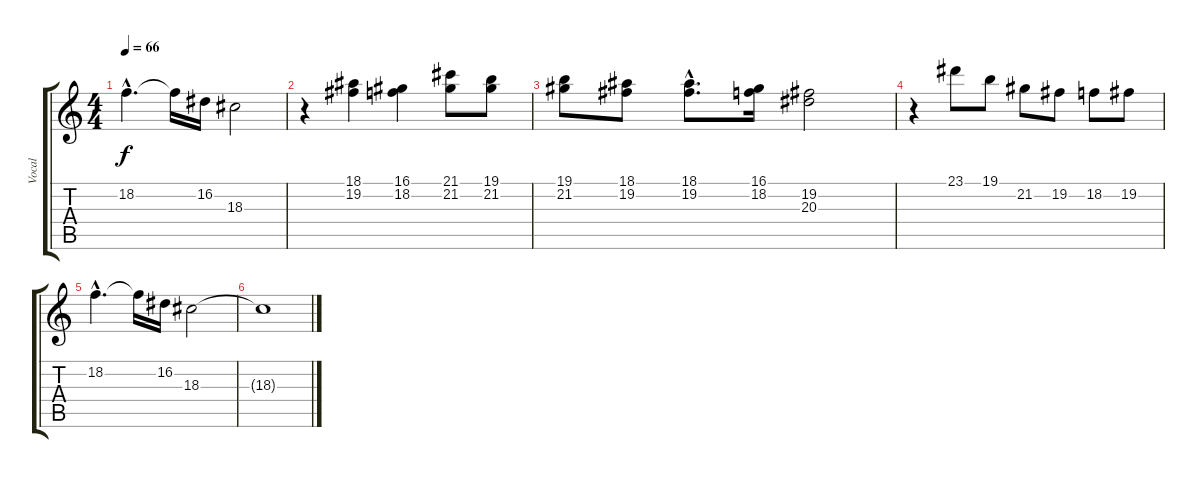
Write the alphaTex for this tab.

\track ("Vocal" "Vocal") {instrument cello}
\staff {score tabs}
\tuning (E4 B3 G3 D3 A2 E2) {hide}
\ts (4 4)
\tempo 66
\clef g2
\ks c
18.2{hac}.4{d dy f} 18.2{t}.16 16.2.16 18.3.2 |
r.4 (18.1 19.2).4 (16.1 18.2).4 (21.1 21.2).8 (19.1 21.2).8 |
(19.1 21.2).8 (18.1 19.2).8 (18.1{hac} 19.2{hac}).8{d} (16.1 18.2).16 (19.2 20.3).2 |
r.4 23.1.8 19.1.8 21.2.8 19.2.8 18.2.8 19.2.8 |
18.2{hac}.4{d} 18.2{t}.16 16.2.16 18.3.2 |
18.3{t}.1
